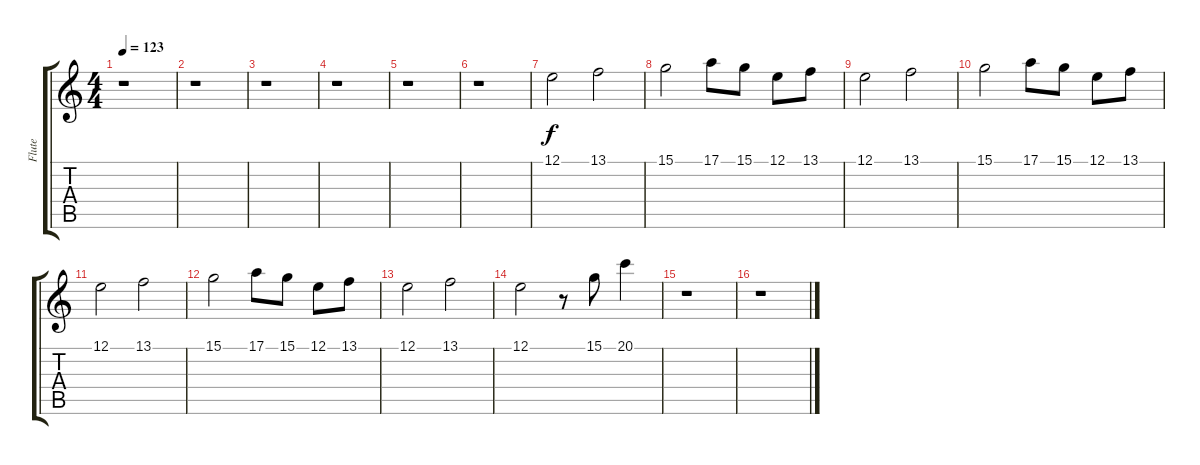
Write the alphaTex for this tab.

\track ("Flute" "Flute") {instrument piccolo}
\staff {score tabs}
\tuning (E4 B3 G3 D3 A2 E2) {hide}
\ts (4 4)
\tempo 123
\clef g2
\ks c
r.1{dy f} |
r.1 |
r.1 |
r.1 |
r.1 |
r.1 |
12.1.2 13.1.2 |
15.1.2 17.1.8 15.1.8 12.1.8 13.1.8 |
12.1.2 13.1.2 |
15.1.2 17.1.8 15.1.8 12.1.8 13.1.8 |
12.1.2 13.1.2 |
15.1.2 17.1.8 15.1.8 12.1.8 13.1.8 |
12.1.2 13.1.2 |
12.1.2 r.8 15.1.8 20.1.4 |
r.1 |
r.1
